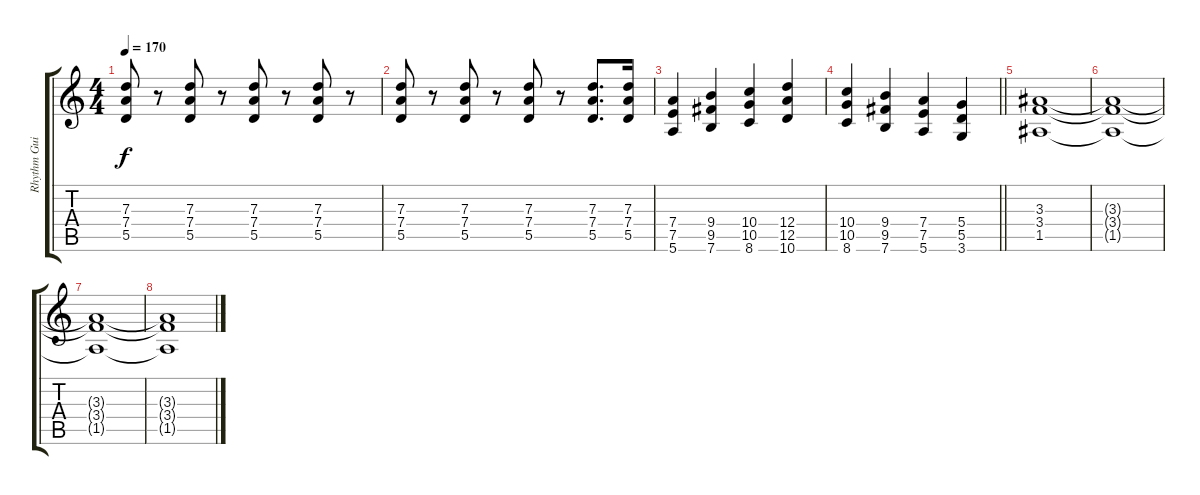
\track ("Rhythm Guitar" "Rhythm Gui") {instrument overdrivenguitar}
\staff {score tabs}
\tuning (E4 B3 G3 D3 A2 E2) {hide}
\ts (4 4)
\tempo 170
\clef g2
\ks c
(7.3 7.4 5.5).8{dy f} r.8 (7.3 7.4 5.5).8 r.8 (7.3 7.4 5.5).8 r.8 (7.3 7.4 5.5).8 r.8 |
(7.3 7.4 5.5).8 r.8 (7.3 7.4 5.5).8 r.8 (7.3 7.4 5.5).8 r.8 (7.3 7.4 5.5).8{d} (7.3 7.4 5.5).16 |
(7.4 7.5 5.6).4 (9.4 9.5 7.6).4 (10.4 10.5 8.6).4 (12.4 12.5 10.6).4 |
\barLineRight lightlight
(10.4 10.5 8.6).4 (9.4 9.5 7.6).4 (7.4 7.5 5.6).4 (5.4 5.5 3.6).4 |
(3.3 3.4 1.5).1 |
(3.3{t} 3.4{t} 1.5{t}).1 |
(3.3{t} 3.4{t} 1.5{t}).1 |
(3.3{t} 3.4{t} 1.5{t}).1
